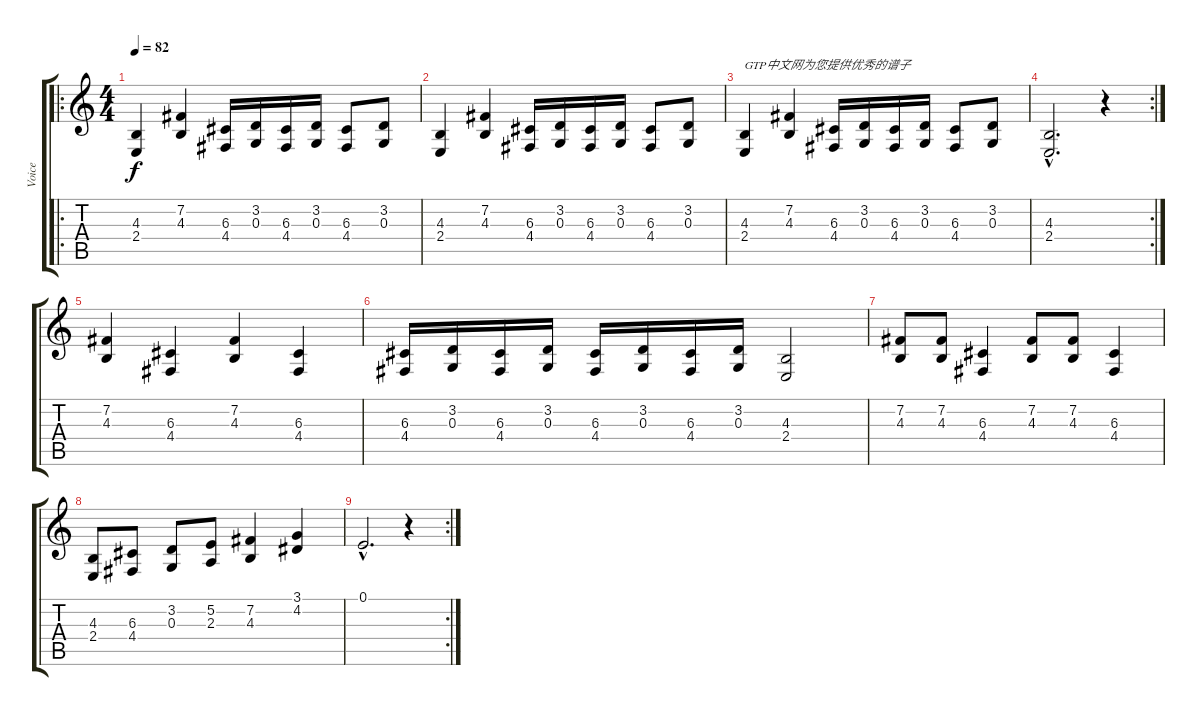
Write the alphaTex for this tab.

\track ("Voice" "Voice") {instrument violin}
\staff {score tabs}
\tuning (E4 B3 G3 D3 A2 E2) {hide}
\ro
\ts (4 4)
\tempo 82
\clef g2
\ks c
(4.3 2.4).4{dy f instrument violin} (7.2 4.3).4 (6.3 4.4).16 (3.2 0.3).16 (6.3 4.4).16 (3.2 0.3).16 (6.3 4.4).8 (3.2 0.3).8 |
(4.3 2.4).4 (7.2 4.3).4 (6.3 4.4).16 (3.2 0.3).16 (6.3 4.4).16 (3.2 0.3).16 (6.3 4.4).8 (3.2 0.3).8 |
(4.3 2.4).4{txt "GTP中文网为您提供优秀的谱子"} (7.2 4.3).4 (6.3 4.4).16 (3.2 0.3).16 (6.3 4.4).16 (3.2 0.3).16 (6.3 4.4).8 (3.2 0.3).8 |
\rc 2
(4.3{hac} 2.4{hac}).2{d} r.4 |
(7.2 4.3).4 (6.3 4.4).4 (7.2 4.3).4 (6.3 4.4).4 |
(6.3 4.4).16 (3.2 0.3).16 (6.3 4.4).16 (3.2 0.3).16 (6.3 4.4).16 (3.2 0.3).16 (6.3 4.4).16 (3.2 0.3).16 (4.3 2.4).2 |
(7.2 4.3).8 (7.2 4.3).8 (6.3 4.4).4 (7.2 4.3).8 (7.2 4.3).8 (6.3 4.4).4 |
(4.3 2.4).8 (6.3 4.4).8 (3.2 0.3).8 (5.2 2.3).8 (7.2 4.3).4 (3.1 4.2).4 |
\rc 2
0.1{hac}.2{d} r.4
